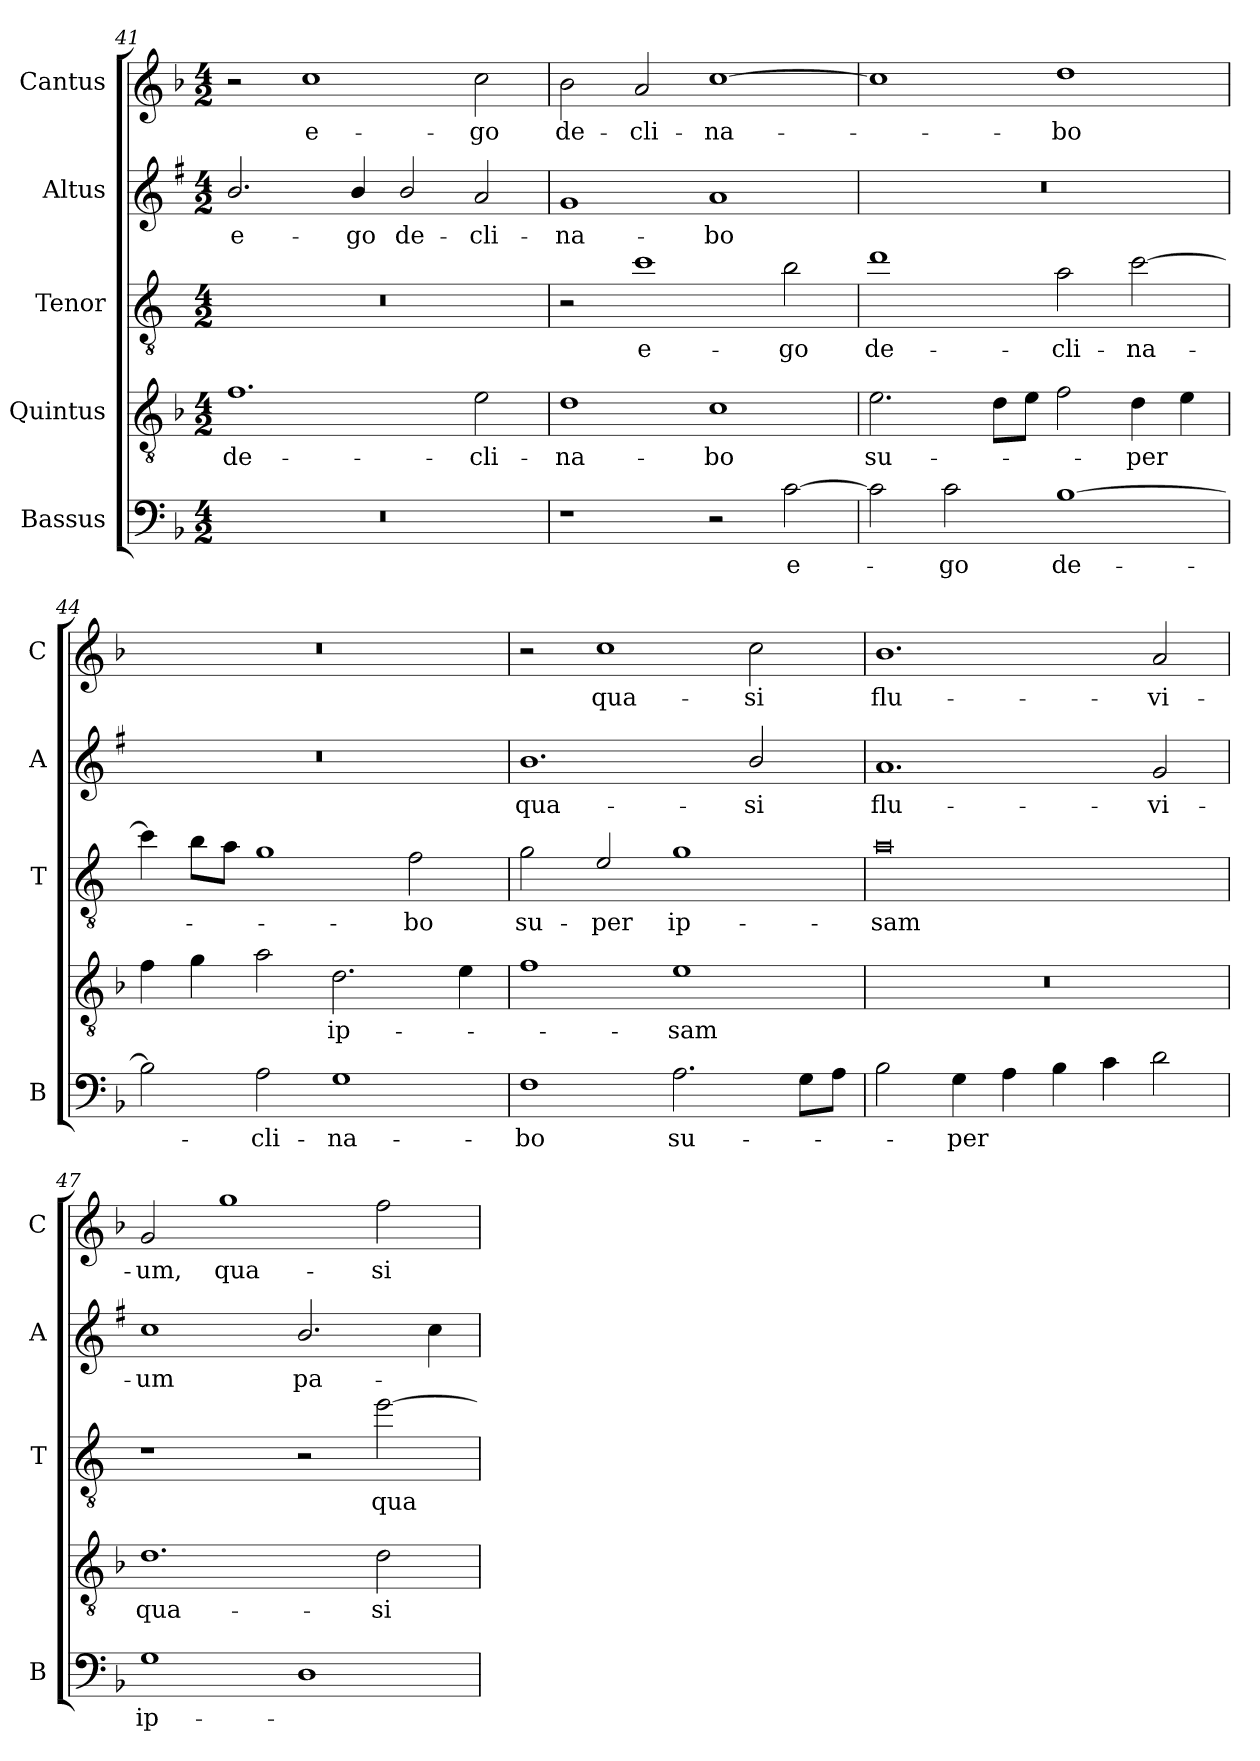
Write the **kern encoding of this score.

**kern	**text	**kern	**text	**kern	**text	**kern	**text	**kern	**text
*part5	*part5	*part4	*part4	*part3	*part3	*part2	*part2	*part1	*part1
*staff5	*staff5	*staff4	*staff4	*staff3	*staff3	*staff2	*staff2	*staff1	*staff1
*I"Bassus	*	*I"Quintus	*	*I"Tenor	*	*I"Altus	*	*I"Cantus	*
*I'B	*	*	*	*I'T	*	*I'A	*	*I'C	*
!!LO:LB:g=z
*clefF4	*	*clefGv2	*	*clefGv2	*	*clefG2	*	*clefG2	*
*	*	*	*	*ITrd4c7	*	*ITrd1c2	*	*	*
*k[b-]	*	*k[b-]	*	*k[b-]	*	*k[b-]	*	*k[b-]	*
*F:	*	*F:	*	*F:	*	*F:	*	*F:	*
*M4/2	*	*M4/2	*	*M4/2	*	*M4/2	*	*M4/2	*
=41	=41	=41	=41	=41	=41	=41	=41	=41	=41
!	!	!	!LO:LY:b	!	!	!	!LO:LY:b	!	!
0r	.	1.f	de-	0r	.	2.a/	e-	2r	.
!	!	!	!	!	!	!	!	!	!LO:LY:b
.	.	.	.	.	.	.	.	1cc	e-
!	!	!	!	!	!	!	!LO:LY:b	!	!
.	.	.	.	.	.	4a/	-go	.	.
!	!	!	!	!	!	!	!LO:LY:b	!	!
.	.	.	.	.	.	2a/	de-	.	.
!	!	!	!LO:LY:b	!	!	!	!LO:LY:b	!	!LO:LY:b
.	.	2e\	-cli-	.	.	2g/	-cli-	2cc\	-go
=42	=42	=42	=42	=42	=42	=42	=42	=42	=42
!	!	!	!LO:LY:b	!	!	!	!LO:LY:b	!	!LO:LY:b
1r	.	1d	-na-	2r	.	1f	-na-	2b-\	de-
!	!	!	!	!	!LO:LY:b	!	!	!	!LO:LY:b
.	.	.	.	1f	e-	.	.	2a/	-cli-
!	!	!	!LO:LY:b	!	!	!	!LO:LY:b	!	!LO:LY:b
2r	.	1c	-bo	.	.	1g	-bo	[1cc	-na-
!	!LO:LY:b	!	!	!	!LO:LY:b	!	!	!	!
[2c\	e-	.	.	2e\	-go	.	.	.	.
=43	=43	=43	=43	=43	=43	=43	=43	=43	=43
!	!	!	!LO:LY:b	!	!LO:LY:b	!	!	!	!
2c\]	.	2.e\	su-	1g	de-	0r	.	1cc]	.
!	!LO:LY:b	!	!	!	!	!	!	!	!
2c\	-go	.	.	.	.	.	.	.	.
.	.	8d\L	.	.	.	.	.	.	.
.	.	8e\J	.	.	.	.	.	.	.
!	!LO:LY:b	!	!	!	!LO:LY:b	!	!	!	!LO:LY:b
[1B-	de-	2f\	.	2d\	-cli-	.	.	1dd	-bo
!	!	!	!LO:LY:b	!	!LO:LY:b	!	!	!	!
.	.	4d\	-per	[2f\	-na-	.	.	.	.
.	.	4e\	.	.	.	.	.	.	.
=44	=44	=44	=44	=44	=44	=44	=44	=44	=44
2B-\]	.	4f\	.	4f\]	.	0r	.	0r	.
.	.	4g\	.	8e\L	.	.	.	.	.
.	.	.	.	8d\J	.	.	.	.	.
!	!LO:LY:b	!	!	!	!	!	!	!	!
2A\	-cli-	2a\	.	1c	.	.	.	.	.
!	!LO:LY:b	!	!LO:LY:b	!	!	!	!	!	!
1G	-na-	2.d\	ip-	.	.	.	.	.	.
!	!	!	!	!	!LO:LY:b	!	!	!	!
.	.	.	.	2B-\	-bo	.	.	.	.
.	.	4e\	.	.	.	.	.	.	.
=45	=45	=45	=45	=45	=45	=45	=45	=45	=45
!	!LO:LY:b	!	!	!	!LO:LY:b	!	!LO:LY:b	!	!
1F	-bo	1f	.	2c\	su-	1.a	qua-	2r	.
!	!	!	!	!	!LO:LY:b	!	!	!	!LO:LY:b
.	.	.	.	2A/	-per	.	.	1cc	qua-
!	!LO:LY:b	!	!LO:LY:b	!	!LO:LY:b	!	!	!	!
2.A\	su-	1e	-sam	1c	ip-	.	.	.	.
!	!	!	!	!	!	!	!LO:LY:b	!	!LO:LY:b
.	.	.	.	.	.	2a/	-si	2cc\	-si
8G\L	.	.	.	.	.	.	.	.	.
8A\J	.	.	.	.	.	.	.	.	.
=46	=46	=46	=46	=46	=46	=46	=46	=46	=46
!	!	!	!	!	!LO:LY:b	!	!LO:LY:b	!	!LO:LY:b
2B-\	.	0r	.	0d	-sam	1.g	flu-	1.b-	flu-
!	!LO:LY:b	!	!	!	!	!	!	!	!
4G\	-per	.	.	.	.	.	.	.	.
4A\	.	.	.	.	.	.	.	.	.
4B-\	.	.	.	.	.	.	.	.	.
4c\	.	.	.	.	.	.	.	.	.
!	!	!	!	!	!	!	!LO:LY:b	!	!LO:LY:b
2d\	.	.	.	.	.	2f/	-vi-	2a/	-vi-
!!LO:PB:g=z
=47	=47	=47	=47	=47	=47	=47	=47	=47	=47
!	!LO:LY:b	!	!LO:LY:b	!	!	!	!LO:LY:b	!	!LO:LY:b
1G	ip-	1.d	qua-	1r	.	1b-	-um	2g/	-um,
!	!	!	!	!	!	!	!	!	!LO:LY:b
.	.	.	.	.	.	.	.	1gg	qua-
!	!	!	!	!	!	!	!LO:LY:b	!	!
1D	.	.	.	2r	.	2.a/	pa-	.	.
!	!	!	!LO:LY:b	!	!LO:LY:b	!	!	!	!LO:LY:b
.	.	2d\	-si	[2a\	qua-	.	.	2ff\	-si
.	.	.	.	.	.	4b-\	.	.	.
=	=	=	=	=	=	=	=	=	=
*-	*-	*-	*-	*-	*-	*-	*-	*-	*-
